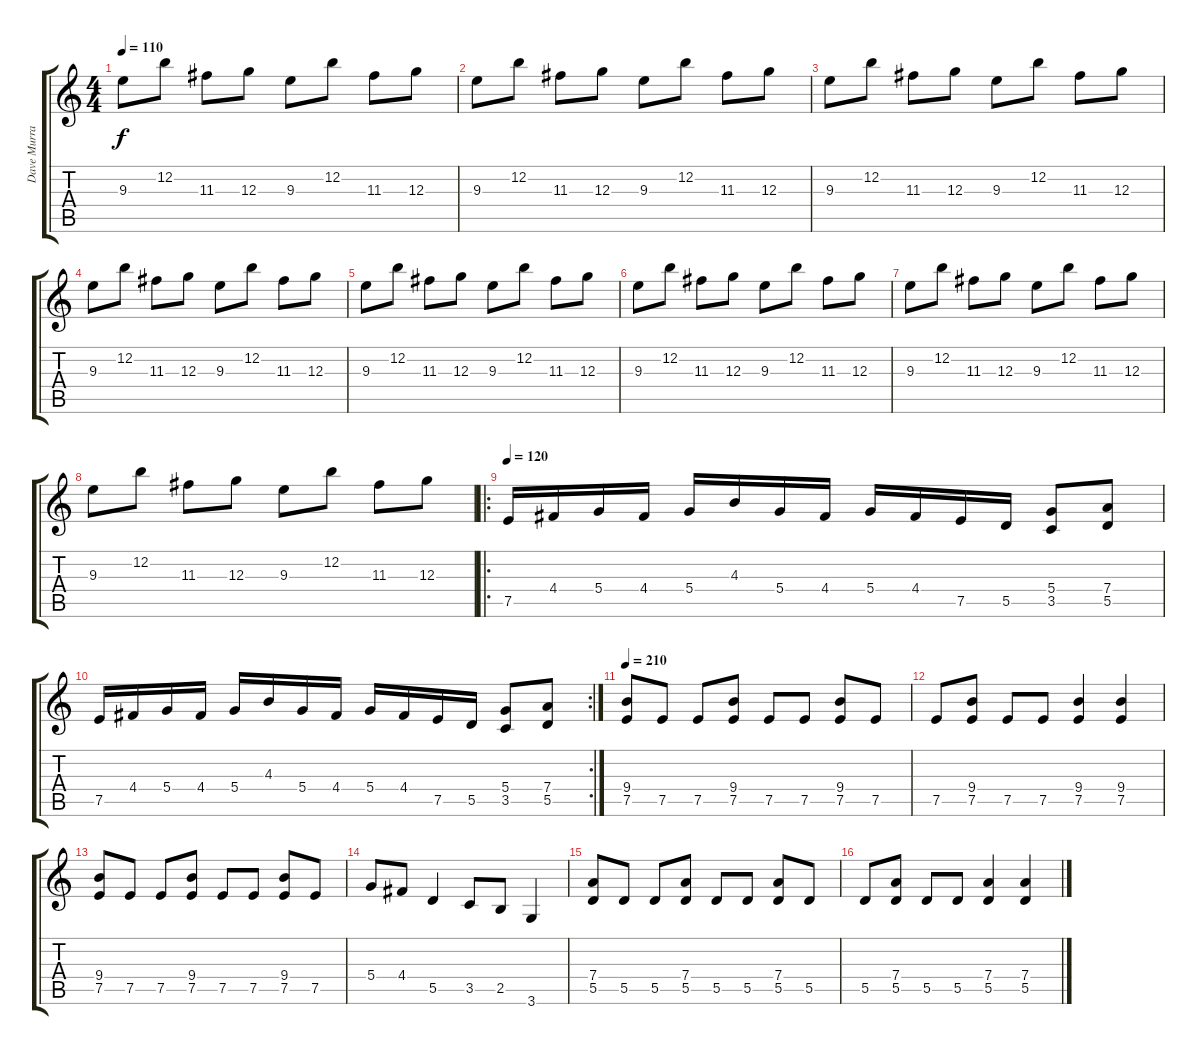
\track ("Dave Murray" "Dave Murra") {instrument distortionguitar}
\staff {score tabs}
\tuning (E4 B3 G3 D3 A2 E2) {hide}
\ts (4 4)
\tempo 110
\clef g2
\ks c
9.3.8{dy f} 12.2.8 11.3.8 12.3.8 9.3.8 12.2.8 11.3.8 12.3.8 |
9.3.8 12.2.8 11.3.8 12.3.8 9.3.8 12.2.8 11.3.8 12.3.8 |
9.3.8 12.2.8 11.3.8 12.3.8 9.3.8 12.2.8 11.3.8 12.3.8 |
9.3.8 12.2.8 11.3.8 12.3.8 9.3.8 12.2.8 11.3.8 12.3.8 |
9.3.8 12.2.8 11.3.8 12.3.8 9.3.8 12.2.8 11.3.8 12.3.8 |
9.3.8 12.2.8 11.3.8 12.3.8 9.3.8 12.2.8 11.3.8 12.3.8 |
9.3.8 12.2.8 11.3.8 12.3.8 9.3.8 12.2.8 11.3.8 12.3.8 |
9.3.8 12.2.8 11.3.8 12.3.8 9.3.8 12.2.8 11.3.8 12.3.8 |
\ro
\tempo 120
7.5.16 4.4.16 5.4.16 4.4.16 5.4.16 4.3.16 5.4.16 4.4.16 5.4.16 4.4.16 7.5.16 5.5.16 (5.4 3.5).8 (7.4 5.5).8 |
\rc 2
7.5.16 4.4.16 5.4.16 4.4.16 5.4.16 4.3.16 5.4.16 4.4.16 5.4.16 4.4.16 7.5.16 5.5.16 (5.4 3.5).8 (7.4 5.5).8 |
\tempo 210
(9.4 7.5).8 7.5.8 7.5.8 (9.4 7.5).8 7.5.8 7.5.8 (9.4 7.5).8 7.5.8 |
7.5.8 (9.4 7.5).8 7.5.8 7.5.8 (9.4 7.5).4 (9.4 7.5).4 |
(9.4 7.5).8 7.5.8 7.5.8 (9.4 7.5).8 7.5.8 7.5.8 (9.4 7.5).8 7.5.8 |
5.4.8 4.4.8 5.5.4 3.5.8 2.5.8 3.6.4 |
(7.4 5.5).8 5.5.8 5.5.8 (7.4 5.5).8 5.5.8 5.5.8 (7.4 5.5).8 5.5.8 |
5.5.8 (7.4 5.5).8 5.5.8 5.5.8 (7.4 5.5).4 (7.4 5.5).4
